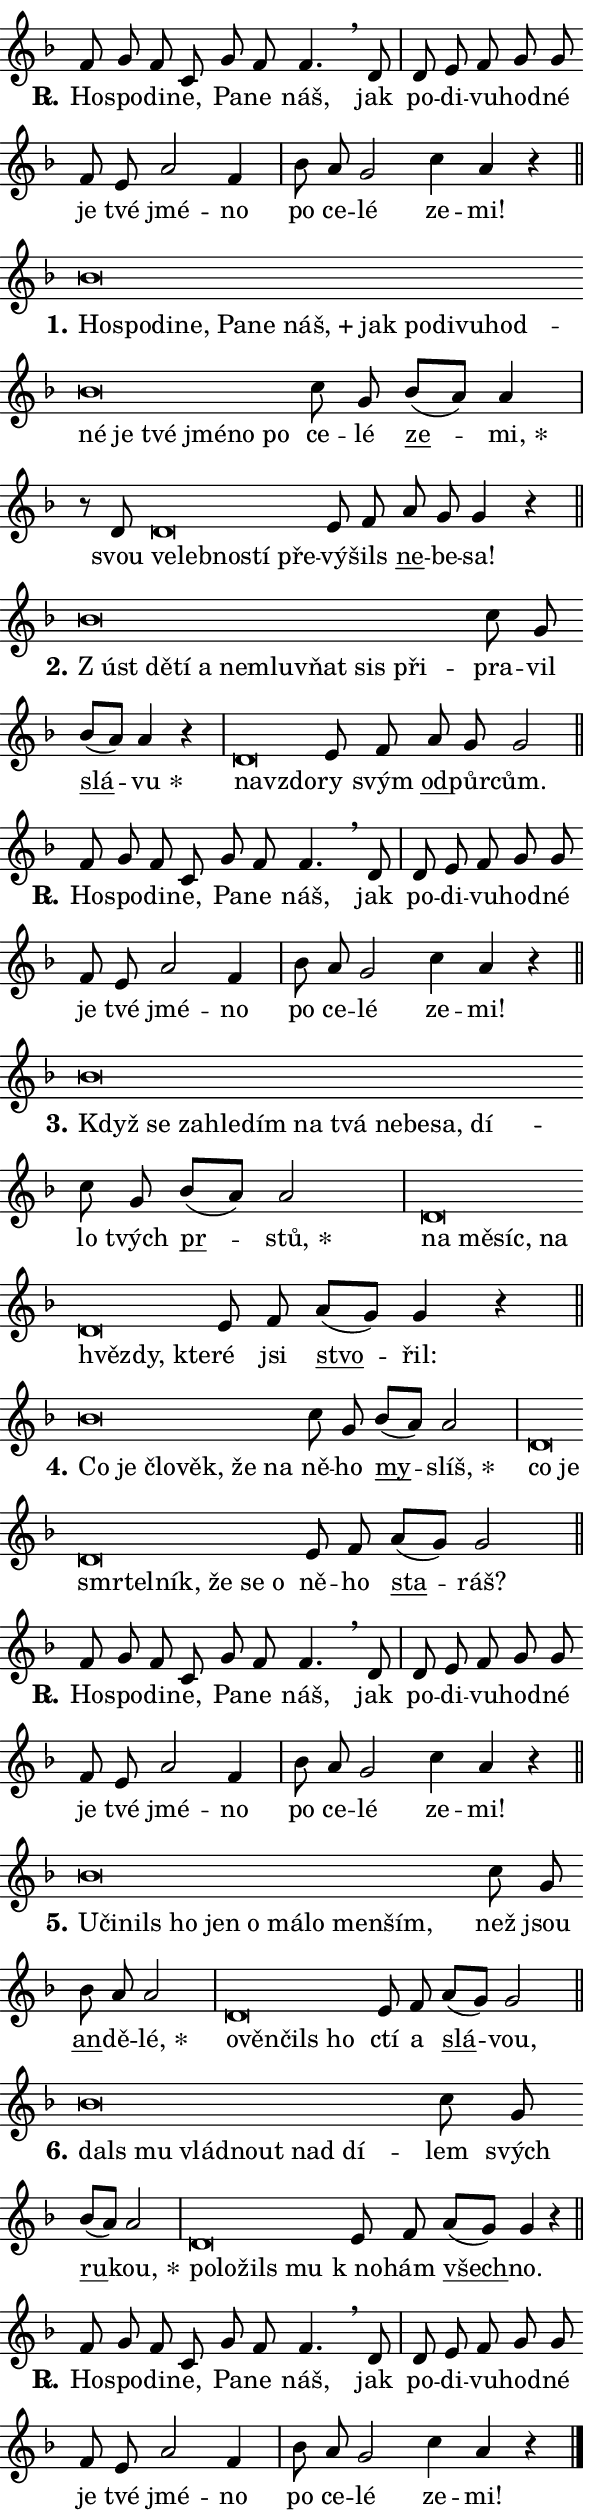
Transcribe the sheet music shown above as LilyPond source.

\version "2.24.0"
\header { tagline = "" }
\paper {
  indent = 0\cm
  top-margin = 0\cm
  right-margin = 0.13\cm % to fit lyric hyphens
  bottom-margin = 0\cm
  left-margin = 0\cm
  paper-width = 10\cm
  page-breaking = #ly:one-page-breaking
  system-system-spacing.basic-distance = #11
  score-system-spacing.basic-distance = #11
  ragged-last = ##f
}


%% Author: Thomas Morley
%% https://lists.gnu.org/archive/html/lilypond-user/2020-05/msg00002.html
#(define (line-position grob)
"Returns position of @var[grob} in current system:
   @code{'start}, if at first time-step
   @code{'end}, if at last time-step
   @code{'middle} otherwise
"
  (let* ((col (ly:item-get-column grob))
         (ln (ly:grob-object col 'left-neighbor))
         (rn (ly:grob-object col 'right-neighbor))
         (col-to-check-left (if (ly:grob? ln) ln col))
         (col-to-check-right (if (ly:grob? rn) rn col))
         (break-dir-left
           (and
             (ly:grob-property col-to-check-left 'non-musical #f)
             (ly:item-break-dir col-to-check-left)))
         (break-dir-right
           (and
             (ly:grob-property col-to-check-right 'non-musical #f)
             (ly:item-break-dir col-to-check-right))))
        (cond ((eqv? 1 break-dir-left) 'start)
              ((eqv? -1 break-dir-right) 'end)
              (else 'middle))))

#(define (tranparent-at-line-position vctor)
  (lambda (grob)
  "Relying on @code{line-position} select the relevant enry from @var{vctor}.
Used to determine transparency,"
    (case (line-position grob)
      ((end) (not (vector-ref vctor 0)))
      ((middle) (not (vector-ref vctor 1)))
      ((start) (not (vector-ref vctor 2))))))

noteHeadBreakVisibility =
#(define-music-function (break-visibility)(vector?)
"Makes @code{NoteHead}s transparent relying on @var{break-visibility}"
#{
  \override NoteHead.transparent =
    #(tranparent-at-line-position break-visibility)
#})

#(define delete-ledgers-for-transparent-note-heads
  (lambda (grob)
    "Reads whether a @code{NoteHead} is transparent.
If so this @code{NoteHead} is removed from @code{'note-heads} from
@var{grob}, which is supposed to be @code{LedgerLineSpanner}.
As a result ledgers are not printed for this @code{NoteHead}"
    (let* ((nhds-array (ly:grob-object grob 'note-heads))
           (nhds-list
             (if (ly:grob-array? nhds-array)
                 (ly:grob-array->list nhds-array)
                 '()))
           ;; Relies on the transparent-property being done before
           ;; Staff.LedgerLineSpanner.after-line-breaking is executed.
           ;; This is fragile ...
           (to-keep
             (remove
               (lambda (nhd)
                 (ly:grob-property nhd 'transparent #f))
               nhds-list)))
      ;; TODO find a better method to iterate over grob-arrays, similiar
      ;; to filter/remove etc for lists
      ;; For now rebuilt from scratch
      (set! (ly:grob-object grob 'note-heads)  '())
      (for-each
        (lambda (nhd)
          (ly:pointer-group-interface::add-grob grob 'note-heads nhd))
        to-keep))))

squashNotes = {
  \override NoteHead.X-extent = #'(-0.2 . 0.2)
  \override NoteHead.Y-extent = #'(-0.75 . 0)
  \override NoteHead.stencil =
    #(lambda (grob)
       (let ((pos (ly:grob-property grob 'staff-position)))
         (begin
           (if (< pos -7) (display "ERROR: Lower brevis then expected\n") (display ""))
           (if (<= pos -6) ly:text-interface::print ly:note-head::print))))
}
unSquashNotes = {
  \revert NoteHead.X-extent
  \revert NoteHead.Y-extent
  \revert NoteHead.stencil
}

hideNotes = \noteHeadBreakVisibility #begin-of-line-visible
unHideNotes = \noteHeadBreakVisibility #all-visible

% work-around for resetting accidentals
% https://lilypond.org/doc/v2.23/Documentation/notation/displaying-rhythms#unmetered-music
cadenzaMeasure = {
  \cadenzaOff
  \partial 1024 s1024
  \cadenzaOn
}

#(define-markup-command (accent layout props text) (markup?)
  "Underline accented syllable"
  (interpret-markup layout props
    #{\markup \override #'(offset . 4.3) \underline { #text }#}))

responsum = \markup \concat {
  "R" \hspace #-1.05 \path #0.1 #'((moveto 0 0.07) (lineto 0.9 0.8)) \hspace #0.05 "."
}

spaceSize = #0.6828661417322834 % exact space size for TeX Gyre Schola

\layout {
  \context {
    \Staff
    \remove "Time_signature_engraver"
    \override LedgerLineSpanner.after-line-breaking = #delete-ledgers-for-transparent-note-heads
  }
  \context {
    \Lyrics {
      \override LyricSpace.minimum-distance = \spaceSize
      \override LyricText.font-name = #"TeX Gyre Schola"
      \override LyricText.font-size = 1
      \override StanzaNumber.font-name = #"TeX Gyre Schola Bold"
      \override StanzaNumber.font-size = 1
    }
  }
  \context {
    \Score 
    \override NoteHead.text =
      #(lambda (grob) 
        (let ((pos (ly:grob-property grob 'staff-position)))
          #{\markup {
            \combine
              \halign #-0.55 \raise #(if (= pos -6) 0 0.5) \override #'(thickness . 2) \draw-line #'(3.2 . 0)
              \musicglyph "noteheads.sM1"
          }#}))
  }
}

% magnetic-lyrics.ily
%
%   written by
%     Jean Abou Samra <jean@abou-samra.fr>
%     Werner Lemberg <wl@gnu.org>
%
%   adapted by
%     Jiri Hon <jiri.hon@gmail.com>
%
% Version 2022-Apr-15

% https://www.mail-archive.com/lilypond-user@gnu.org/msg149350.html

#(define (Left_hyphen_pointer_engraver context)
   "Collect syllable-hyphen-syllable occurrences in lyrics and store
them in properties.  This engraver only looks to the left.  For
example, if the lyrics input is @code{foo -- bar}, it does the
following.

@itemize @bullet
@item
Set the @code{text} property of the @code{LyricHyphen} grob between
@q{foo} and @q{bar} to @code{foo}.

@item
Set the @code{left-hyphen} property of the @code{LyricText} grob with
text @q{foo} to the @code{LyricHyphen} grob between @q{foo} and
@q{bar}.
@end itemize

Use this auxiliary engraver in combination with the
@code{lyric-@/text::@/apply-@/magnetic-@/offset!} hook."
   (let ((hyphen #f)
         (text #f))
     (make-engraver
      (acknowledgers
       ((lyric-syllable-interface engraver grob source-engraver)
        (set! text grob)))
      (end-acknowledgers
       ((lyric-hyphen-interface engraver grob source-engraver)
        ;(when (not (grob::has-interface grob 'lyric-space-interface))
          (set! hyphen grob)));)
      ((stop-translation-timestep engraver)
       (when (and text hyphen)
         (ly:grob-set-object! text 'left-hyphen hyphen))
       (set! text #f)
       (set! hyphen #f)))))

#(define (lyric-text::apply-magnetic-offset! grob)
   "If the space between two syllables is less than the value in
property @code{LyricText@/.details@/.squash-threshold}, move the right
syllable to the left so that it gets concatenated with the left
syllable.

Use this function as a hook for
@code{LyricText@/.after-@/line-@/breaking} if the
@code{Left_@/hyphen_@/pointer_@/engraver} is active."
   (let ((hyphen (ly:grob-object grob 'left-hyphen #f)))
     (when hyphen
       (let ((left-text (ly:spanner-bound hyphen LEFT)))
         (when (grob::has-interface left-text 'lyric-syllable-interface)
           (let* ((common (ly:grob-common-refpoint grob left-text X))
                  (this-x-ext (ly:grob-extent grob common X))
                  (left-x-ext
                   (begin
                     ;; Trigger magnetism for left-text.
                     (ly:grob-property left-text 'after-line-breaking)
                     (ly:grob-extent left-text common X)))
                  ;; `delta` is the gap width between two syllables.
                  (delta (- (interval-start this-x-ext)
                            (interval-end left-x-ext)))
                  (details (ly:grob-property grob 'details))
                  (threshold (assoc-get 'squash-threshold details 0.2)))
             (when (< delta threshold)
               (let* (;; We have to manipulate the input text so that
                      ;; ligatures crossing syllable boundaries are not
                      ;; disabled.  For languages based on the Latin
                      ;; script this is essentially a beautification.
                      ;; However, for non-Western scripts it can be a
                      ;; necessity.
                      (lt (ly:grob-property left-text 'text))
                      (rt (ly:grob-property grob 'text))
                      (is-space (grob::has-interface hyphen 'lyric-space-interface))
                      (space (if is-space " " ""))
                      (extra-delta (if is-space spaceSize 0))
                      ;; Append new syllable.
                      (ltrt-space (if (and (string? lt) (string? rt))
                                (string-append lt space rt)
                                (make-concat-markup (list lt space rt))))
                      ;; Right-align `ltrt` to the right side.
                      (ltrt-space-markup (grob-interpret-markup
                               grob
                               (make-translate-markup
                                (cons (interval-length this-x-ext) 0)
                                (make-right-align-markup ltrt-space)))))
                 (begin
                   ;; Don't print `left-text`.
                   (ly:grob-set-property! left-text 'stencil #f)
                   ;; Set text and stencil (which holds all collected
                   ;; syllables so far) and shift it to the left.
                   (ly:grob-set-property! grob 'text ltrt-space)
                   (ly:grob-set-property! grob 'stencil ltrt-space-markup)
                   (ly:grob-translate-axis! grob (- (- delta extra-delta)) X))))))))))


#(define (lyric-hyphen::displace-bounds-first grob)
   ;; Make very sure this callback isn't triggered too early.
   (let ((left (ly:spanner-bound grob LEFT))
         (right (ly:spanner-bound grob RIGHT)))
     (ly:grob-property left 'after-line-breaking)
     (ly:grob-property right 'after-line-breaking)
     (ly:lyric-hyphen::print grob)))

squashThreshold = #0.4

\layout {
  \context {
    \Lyrics
    \consists #Left_hyphen_pointer_engraver
    \override LyricText.after-line-breaking =
      #lyric-text::apply-magnetic-offset!
    \override LyricHyphen.stencil = #lyric-hyphen::displace-bounds-first
    \override LyricText.details.squash-threshold = \squashThreshold
    \override LyricHyphen.minimum-distance = 0
    \override LyricHyphen.minimum-length = \squashThreshold
  }
}

squashText = \override LyricText.details.squash-threshold = 9999
unSquashText = \override LyricText.details.squash-threshold = \squashThreshold

leftText = \override LyricText.self-alignment-X = #LEFT
unLeftText = \revert LyricText.self-alignment-X

starOffset = #(lambda (grob) 
                (let ((x_offset (ly:self-alignment-interface::aligned-on-x-parent grob)))
                  (if (= x_offset 0) 0 (+ x_offset 1.2))))

star = #(define-music-function (syllable)(string?)
"Append star separator at the end of a syllable"
#{
  \once \override LyricText.X-offset = #starOffset
  \lyricmode { \markup {
    #syllable
    \override #'((font-name . "TeX Gyre Schola Bold")) \hspace #0.2 \lower #0.65 \larger "*"
  } }
#})

starAccent = #(define-music-function (syllable)(string?)
"Append star separator at the end of a syllable and make accent"
#{
  \once \override LyricText.X-offset = #starOffset
  \lyricmode { \markup {
    \accent #syllable
    \override #'((font-name . "TeX Gyre Schola Bold")) \hspace #0.2 \lower #0.65 \larger "*"
  } }
#})

breath = #(define-music-function (syllable)(string?)
"Append breathing indicator at the end of a syllable"
#{
  \lyricmode { \markup { #syllable "+" } }
#})

optionalBreath = #(define-music-function (syllable)(string?)
"Append optional breathing indicator at the end of a syllable"
#{
  \lyricmode { \markup { #syllable "(+)" } }
#})


\score {
    <<
        \new Voice = "melody" { \cadenzaOn \key f \major \relative { f'8 g f c g' f f4. \breathe d8 \cadenzaMeasure \bar "|" d e f g g \bar "" f e \bar "" a2 f4 \cadenzaMeasure \bar "|" bes8 a g2 \bar "" c4 a r \cadenzaMeasure \bar "||" \break } }
        \new Lyrics \lyricsto "melody" { \lyricmode { \set stanza = \responsum
Ho -- spo -- di -- ne, Pa -- ne náš, jak po -- di -- vu -- hod -- né je tvé jmé -- no po ce -- lé ze -- mi! } }
    >>
    \layout {}
}

\score {
    <<
        \new Voice = "melody" { \cadenzaOn \key f \major \relative { \squashNotes bes'\breve*1/16 \hideNotes \breve*1/16 \bar "" \breve*1/16 \bar "" \breve*1/16 \bar "" \breve*1/16 \bar "" \breve*1/16 \bar "" \breve*1/16 \bar "" \breve*1/16 \bar "" \breve*1/16 \bar "" \breve*1/16 \bar "" \breve*1/16 \bar "" \breve*1/16 \bar "" \breve*1/16 \bar "" \breve*1/16 \bar "" \breve*1/16 \bar "" \breve*1/16 \bar "" \breve*1/16 \breve*1/16 \bar "" \unHideNotes \unSquashNotes c8 g \bar "" bes[( a)] a4 \cadenzaMeasure \bar "|" r8 d,8 \squashNotes d\breve*1/16 \hideNotes \breve*1/16 \bar "" \breve*1/16 \bar "" \breve*1/16 \breve*1/16 \bar "" \unHideNotes \unSquashNotes e8 f \bar "" a g g4 r \cadenzaMeasure \bar "||" \break } }
        \new Lyrics \lyricsto "melody" { \lyricmode { \set stanza = "1."
\leftText Ho -- \squashText spo -- di -- ne, Pa -- ne \breath "náš," jak po -- di -- vu -- hod -- né je tvé jmé -- no po \unLeftText \unSquashText ce -- lé \markup \accent ze -- \star mi, svou \leftText ve -- \squashText leb -- no -- stí pře -- \unLeftText \unSquashText vý -- šils \markup \accent ne -- be -- sa! } }
    >>
    \layout {}
}

\score {
    <<
        \new Voice = "melody" { \cadenzaOn \key f \major \relative { \squashNotes bes'\breve*1/16 \hideNotes \breve*1/16 \bar "" \breve*1/16 \bar "" \breve*1/16 \bar "" \breve*1/16 \bar "" \breve*1/16 \bar "" \breve*1/16 \bar "" \breve*1/16 \breve*1/16 \bar "" \unHideNotes \unSquashNotes c8 g \bar "" bes[( a)] a4 r \cadenzaMeasure \bar "|" \squashNotes d,\breve*1/16 \hideNotes \breve*1/16 \bar "" \unHideNotes \unSquashNotes e8 f \bar "" a g g2 \cadenzaMeasure \bar "||" \break } }
        \new Lyrics \lyricsto "melody" { \lyricmode { \set stanza = "2."
\leftText "Z úst" \squashText dě -- tí a ne -- mluv -- ňat sis při -- \unLeftText \unSquashText pra -- vil \markup \accent slá -- \star vu \leftText na -- \squashText vzdo -- \unLeftText \unSquashText ry svým \markup \accent od -- půr -- cům. } }
    >>
    \layout {}
}

\score {
    <<
        \new Voice = "melody" { \cadenzaOn \key f \major \relative { f'8 g f c g' f f4. \breathe d8 \cadenzaMeasure \bar "|" d e f g g \bar "" f e \bar "" a2 f4 \cadenzaMeasure \bar "|" bes8 a g2 \bar "" c4 a r \cadenzaMeasure \bar "||" \break } }
        \new Lyrics \lyricsto "melody" { \lyricmode { \set stanza = \responsum
Ho -- spo -- di -- ne, Pa -- ne náš, jak po -- di -- vu -- hod -- né je tvé jmé -- no po ce -- lé ze -- mi! } }
    >>
    \layout {}
}

\score {
    <<
        \new Voice = "melody" { \cadenzaOn \key f \major \relative { \squashNotes bes'\breve*1/16 \hideNotes \breve*1/16 \bar "" \breve*1/16 \bar "" \breve*1/16 \bar "" \breve*1/16 \bar "" \breve*1/16 \bar "" \breve*1/16 \bar "" \breve*1/16 \bar "" \breve*1/16 \bar "" \breve*1/16 \breve*1/16 \bar "" \unHideNotes \unSquashNotes c8 g \bar "" bes[( a)] a2 \cadenzaMeasure \bar "|" \squashNotes d,\breve*1/16 \hideNotes \breve*1/16 \bar "" \breve*1/16 \bar "" \breve*1/16 \bar "" \breve*1/16 \bar "" \breve*1/16 \breve*1/16 \bar "" \unHideNotes \unSquashNotes e8 f \bar "" a[( g)] g4 r \cadenzaMeasure \bar "||" \break } }
        \new Lyrics \lyricsto "melody" { \lyricmode { \set stanza = "3."
\leftText Když \squashText se za -- hle -- dím na tvá ne -- be -- sa, dí -- \unLeftText \unSquashText lo tvých \markup \accent pr -- \star stů, \leftText na \squashText mě -- síc, na hvěz -- dy, kte -- \unLeftText \unSquashText ré jsi \markup \accent stvo -- řil: } }
    >>
    \layout {}
}

\score {
    <<
        \new Voice = "melody" { \cadenzaOn \key f \major \relative { \squashNotes bes'\breve*1/16 \hideNotes \breve*1/16 \bar "" \breve*1/16 \bar "" \breve*1/16 \bar "" \breve*1/16 \breve*1/16 \bar "" \unHideNotes \unSquashNotes c8 g \bar "" bes[( a)] a2 \cadenzaMeasure \bar "|" \squashNotes d,\breve*1/16 \hideNotes \breve*1/16 \bar "" \breve*1/16 \bar "" \breve*1/16 \bar "" \breve*1/16 \bar "" \breve*1/16 \bar "" \breve*1/16 \breve*1/16 \bar "" \unHideNotes \unSquashNotes e8 f \bar "" a[( g)] g2 \cadenzaMeasure \bar "||" \break } }
        \new Lyrics \lyricsto "melody" { \lyricmode { \set stanza = "4."
\leftText Co \squashText je člo -- věk, že na \unLeftText \unSquashText ně -- ho \markup \accent my -- \star slíš, \leftText co \squashText je smr -- tel -- ník, že se o \unLeftText \unSquashText ně -- ho \markup \accent sta -- ráš? } }
    >>
    \layout {}
}

\score {
    <<
        \new Voice = "melody" { \cadenzaOn \key f \major \relative { f'8 g f c g' f f4. \breathe d8 \cadenzaMeasure \bar "|" d e f g g \bar "" f e \bar "" a2 f4 \cadenzaMeasure \bar "|" bes8 a g2 \bar "" c4 a r \cadenzaMeasure \bar "||" \break } }
        \new Lyrics \lyricsto "melody" { \lyricmode { \set stanza = \responsum
Ho -- spo -- di -- ne, Pa -- ne náš, jak po -- di -- vu -- hod -- né je tvé jmé -- no po ce -- lé ze -- mi! } }
    >>
    \layout {}
}

\score {
    <<
        \new Voice = "melody" { \cadenzaOn \key f \major \relative { \squashNotes bes'\breve*1/16 \hideNotes \breve*1/16 \bar "" \breve*1/16 \bar "" \breve*1/16 \bar "" \breve*1/16 \bar "" \breve*1/16 \bar "" \breve*1/16 \bar "" \breve*1/16 \bar "" \breve*1/16 \breve*1/16 \bar "" \unHideNotes \unSquashNotes c8 g \bar "" bes a a2 \cadenzaMeasure \bar "|" \squashNotes d,\breve*1/16 \hideNotes \breve*1/16 \bar "" \breve*1/16 \breve*1/16 \bar "" \unHideNotes \unSquashNotes e8 f \bar "" a[( g)] g2 \cadenzaMeasure \bar "||" \break } }
        \new Lyrics \lyricsto "melody" { \lyricmode { \set stanza = "5."
\leftText U -- \squashText či -- nils ho jen o má -- lo men -- ším, \unLeftText \unSquashText než jsou \markup \accent an -- dě -- \star lé, \leftText o -- \squashText věn -- čils ho \unLeftText \unSquashText ctí a \markup \accent slá -- vou, } }
    >>
    \layout {}
}

\score {
    <<
        \new Voice = "melody" { \cadenzaOn \key f \major \relative { \squashNotes bes'\breve*1/16 \hideNotes \breve*1/16 \bar "" \breve*1/16 \bar "" \breve*1/16 \bar "" \breve*1/16 \breve*1/16 \bar "" \unHideNotes \unSquashNotes c8 g \bar "" bes[( a)] a2 \cadenzaMeasure \bar "|" \squashNotes d,\breve*1/16 \hideNotes \breve*1/16 \bar "" \breve*1/16 \breve*1/16 \bar "" \unHideNotes \unSquashNotes e8 f \bar "" a[( g)] g4 r \cadenzaMeasure \bar "||" \break } }
        \new Lyrics \lyricsto "melody" { \lyricmode { \set stanza = "6."
\leftText dals \squashText mu vlád -- nout nad dí -- \unLeftText \unSquashText lem svých \markup \accent ru -- \star kou, \leftText po -- \squashText lo -- žils mu \unLeftText \unSquashText "k no" -- hám \markup \accent všech -- no. } }
    >>
    \layout {}
}

\score {
    <<
        \new Voice = "melody" { \cadenzaOn \key f \major \relative { f'8 g f c g' f f4. \breathe d8 \cadenzaMeasure \bar "|" d e f g g \bar "" f e \bar "" a2 f4 \cadenzaMeasure \bar "|" bes8 a g2 \bar "" c4 a r \cadenzaMeasure \bar "||" \break } \bar "|." }
        \new Lyrics \lyricsto "melody" { \lyricmode { \set stanza = \responsum
Ho -- spo -- di -- ne, Pa -- ne náš, jak po -- di -- vu -- hod -- né je tvé jmé -- no po ce -- lé ze -- mi! } }
    >>
    \layout {}
}
